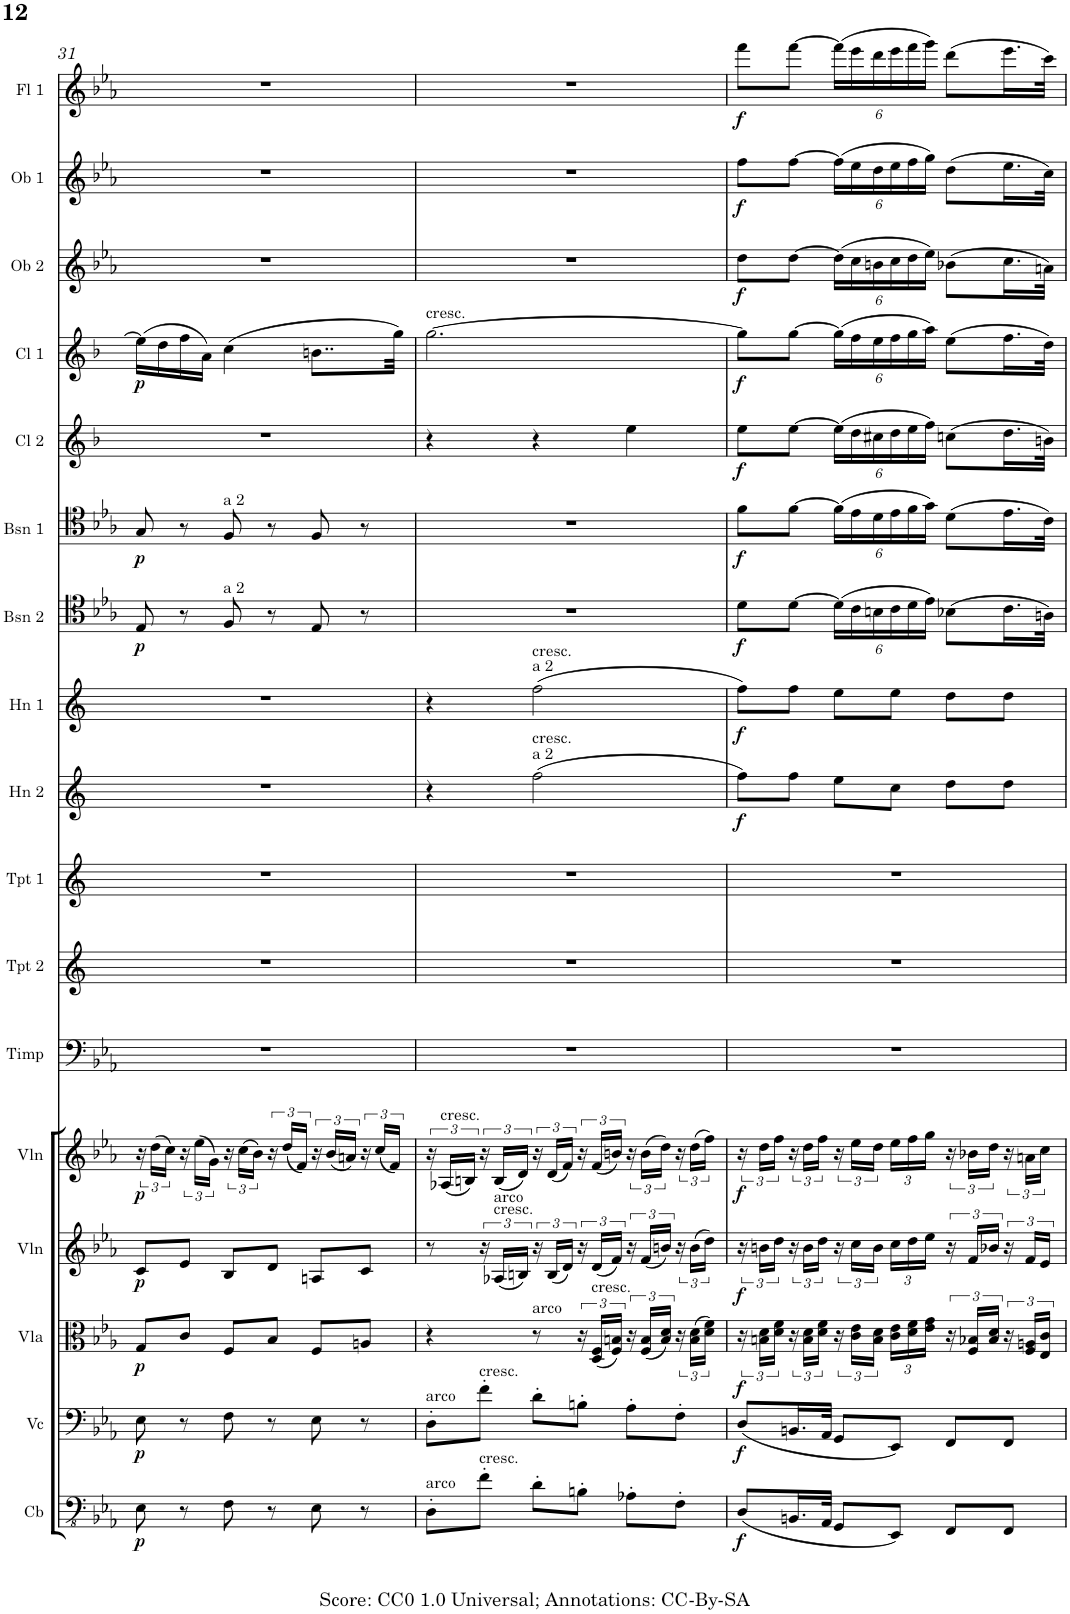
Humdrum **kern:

**kern	**dynam	**kern	**dynam	**kern	**dynam	**kern	**dynam	**kern	**dynam	**kern	**kern	**kern	**kern	**dynam	**kern	**dynam	**kern	**dynam	**kern	**dynam	**kern	**dynam	**kern	**dynam	**kern	**dynam	**kern	**dynam	**kern	**dynam
*part17	*part17	*part16	*part16	*part15	*part15	*part14	*part14	*part13	*part13	*part12	*part11	*part10	*part9	*part9	*part8	*part8	*part7	*part7	*part6	*part6	*part5	*part5	*part4	*part4	*part3	*part3	*part2	*part2	*part1	*part1
*staff17	*staff17	*staff16	*staff16	*staff15	*staff15	*staff14	*staff14	*staff13	*staff13	*staff12	*staff11	*staff10	*staff9	*staff9	*staff8	*staff8	*staff7	*staff7	*staff6	*staff6	*staff5	*staff5	*staff4	*staff4	*staff3	*staff3	*staff2	*staff2	*staff1	*staff1
*I"Contrabass	*	*I"Violoncello	*	*I"Viola	*	*I"Violin	*	*I"Violin	*	*I"Timpani	*I"Eb Trumpet 2	*I"Eb Trumpet 1	*I"Eb Horn 2	*	*I"Eb Horn 1	*	*I"Bassoon 2	*	*I"Bassoon 1	*	*I"Bb Clarinet 2	*	*I"Bb Clarinet 1	*	*I"Oboe 2	*	*I"Oboe 1	*	*I"Flute 1	*
*I'Cb	*	*I'Vc	*	*I'Vla	*	*I'Vln	*	*I'Vln	*	*I'Timp	*I'Tpt 2	*I'Tpt 1	*I'Hn 2	*	*I'Hn 1	*	*I'Bsn 2	*	*I'Bsn 1	*	*I'Cl 2	*	*I'Cl 1	*	*I'Ob 2	*	*I'Ob 1	*	*I'Fl 1	*
!!LO:PB:g=z
*clefFv4	*	*clefF4	*	*clefC3	*	*clefG2	*	*clefG2	*	*clefF4	*clefG2	*clefG2	*clefG2	*	*clefG2	*	*clefC4	*	*clefC4	*	*clefG2	*	*clefG2	*	*clefG2	*	*clefG2	*	*clefG2	*
*	*	*	*	*	*	*	*	*	*	*	*Trd-2c-3	*Trd-2c-3	*Trd5c9	*	*Trd5c9	*	*	*	*	*	*Trd1c2	*	*Trd1c2	*	*	*	*	*	*	*
*k[b-e-a-]	*	*k[b-e-a-]	*	*k[b-e-a-]	*	*k[b-e-a-]	*	*k[b-e-a-]	*	*k[b-e-a-]	*k[]	*k[]	*k[]	*	*k[]	*	*k[b-e-a-]	*	*k[b-e-a-]	*	*k[b-]	*	*k[b-]	*	*k[b-e-a-]	*	*k[b-e-a-]	*	*k[b-e-a-]	*
*M3/4	*	*M3/4	*	*M3/4	*	*M3/4	*	*M3/4	*	*M3/4	*M3/4	*M3/4	*M3/4	*	*M3/4	*	*M3/4	*	*M3/4	*	*M3/4	*	*M3/4	*	*M3/4	*	*M3/4	*	*M3/4	*
=31	=31	=31	=31	=31	=31	=31	=31	=31	=31	=31	=31	=31	=31	=31	=31	=31	=31	=31	=31	=31	=31	=31	=31	=31	=31	=31	=31	=31	=31	=31
!	!LO:DY:b	!	!LO:DY:b	!	!LO:DY:b	!	!LO:DY:b	!	!LO:DY:b	!	!	!	!	!	!	!	!	!LO:DY:b	!	!LO:DY:b	!	!	!	!LO:DY:b	!	!	!	!	!	!
8EE-\	p	8E-\	p	8G/L	p	8c/L	p	24r	p	2.r	2.r	2.r	2.r	.	2.r	.	8E-/	p	8G/	p	2.r	.	(16ee\LL]	p	2.r	.	2.r	.	2.r	.
.	.	.	.	.	.	.	.	(24dd\LL	.	.	.	.	.	.	.	.	.	.	.	.	.	.	.	.	.	.	.	.	.	.
.	.	.	.	.	.	.	.	.	.	.	.	.	.	.	.	.	.	.	.	.	.	.	16dd\	.	.	.	.	.	.	.
.	.	.	.	.	.	.	.	24cc\JJ)	.	.	.	.	.	.	.	.	.	.	.	.	.	.	.	.	.	.	.	.	.	.
8r	.	8r	.	8c/J	.	8e-/J	.	24r	.	.	.	.	.	.	.	.	8r	.	8r	.	.	.	16ff\	.	.	.	.	.	.	.
.	.	.	.	.	.	.	.	(24ee-\LL	.	.	.	.	.	.	.	.	.	.	.	.	.	.	.	.	.	.	.	.	.	.
.	.	.	.	.	.	.	.	.	.	.	.	.	.	.	.	.	.	.	.	.	.	.	16a\JJ)	.	.	.	.	.	.	.
.	.	.	.	.	.	.	.	24g\JJ)	.	.	.	.	.	.	.	.	.	.	.	.	.	.	.	.	.	.	.	.	.	.
!	!	!	!	!	!	!	!	!	!	!	!	!	!	!	!	!	!	!	!LO:TX:a:t=a 2	!	!	!	!	!	!	!	!	!	!	!
!	!	!	!	!	!	!	!	!	!	!	!	!	!	!	!	!	!LO:TX:a:t=a 2	!	!	!	!	!	!	!	!	!	!	!	!	!
8FF\	.	8F\	.	8F/L	.	8B-/L	.	24r	.	.	.	.	.	.	.	.	8F/	.	8F/	.	.	.	(4cc\	.	.	.	.	.	.	.
.	.	.	.	.	.	.	.	(24cc\LL	.	.	.	.	.	.	.	.	.	.	.	.	.	.	.	.	.	.	.	.	.	.
.	.	.	.	.	.	.	.	24b-\JJ)	.	.	.	.	.	.	.	.	.	.	.	.	.	.	.	.	.	.	.	.	.	.
8r	.	8r	.	8B-/J	.	8d/J	.	24r	.	.	.	.	.	.	.	.	8r	.	8r	.	.	.	.	.	.	.	.	.	.	.
.	.	.	.	.	.	.	.	(24dd/LL	.	.	.	.	.	.	.	.	.	.	.	.	.	.	.	.	.	.	.	.	.	.
.	.	.	.	.	.	.	.	24f/JJ)	.	.	.	.	.	.	.	.	.	.	.	.	.	.	.	.	.	.	.	.	.	.
8EE-\	.	8E-\	.	8F/L	.	8An/L	.	24r	.	.	.	.	.	.	.	.	8E-/	.	8F/	.	.	.	8..bn\L	.	.	.	.	.	.	.
.	.	.	.	.	.	.	.	(24b-/LL	.	.	.	.	.	.	.	.	.	.	.	.	.	.	.	.	.	.	.	.	.	.
.	.	.	.	.	.	.	.	24an/JJ)	.	.	.	.	.	.	.	.	.	.	.	.	.	.	.	.	.	.	.	.	.	.
8r	.	8r	.	8An/J	.	8c/J	.	24r	.	.	.	.	.	.	.	.	8r	.	8r	.	.	.	.	.	.	.	.	.	.	.
.	.	.	.	.	.	.	.	(24cc/LL	.	.	.	.	.	.	.	.	.	.	.	.	.	.	.	.	.	.	.	.	.	.
.	.	.	.	.	.	.	.	24f/JJ)	.	.	.	.	.	.	.	.	.	.	.	.	.	.	.	.	.	.	.	.	.	.
.	.	.	.	.	.	.	.	.	.	.	.	.	.	.	.	.	.	.	.	.	.	.	32gg\Jkk)	.	.	.	.	.	.	.
=32	=32	=32	=32	=32	=32	=32	=32	=32	=32	=32	=32	=32	=32	=32	=32	=32	=32	=32	=32	=32	=32	=32	=32	=32	=32	=32	=32	=32	=32	=32
!	!	!	!	!	!	!	!	!	!	!	!	!	!	!	!	!	!	!	!	!	!	!	!LO:TX:a:t=cresc.	!	!	!	!	!	!	!
!	!	!LO:TX:a:t=arco	!	!	!	!	!	!	!	!	!	!	!	!	!	!	!	!	!	!	!	!	!	!	!	!	!	!	!	!
!LO:TX:a:t=arco	!	!	!	!	!	!	!	!	!	!	!	!	!	!	!	!	!	!	!	!	!	!	!	!	!	!	!	!	!	!
8DD'\L	.	8D'\L	.	4r	.	8r	.	24r	.	2.r	2.r	2.r	4r	.	4r	.	2.r	.	2.r	.	4r	.	[2.gg\	.	2.r	.	2.r	.	2.r	.
!	!	!	!	!	!	!	!	!LO:TX:a:t=cresc.	!	!	!	!	!	!	!	!	!	!	!	!	!	!	!	!	!	!	!	!	!	!
.	.	.	.	.	.	.	.	(24A-X/LL	.	.	.	.	.	.	.	.	.	.	.	.	.	.	.	.	.	.	.	.	.	.
.	.	.	.	.	.	.	.	24Bn/JJ)	.	.	.	.	.	.	.	.	.	.	.	.	.	.	.	.	.	.	.	.	.	.
!	!	!LO:TX:a:t=cresc.	!	!	!	!	!	!	!	!	!	!	!	!	!	!	!	!	!	!	!	!	!	!	!	!	!	!	!	!
!LO:TX:a:t=cresc.	!	!	!	!	!	!	!	!	!	!	!	!	!	!	!	!	!	!	!	!	!	!	!	!	!	!	!	!	!	!
8F'\J	.	8f'\J	.	.	.	24r	.	24r	.	.	.	.	.	.	.	.	.	.	.	.	.	.	.	.	.	.	.	.	.	.
!	!	!	!	!	!	!LO:TX:a:t=cresc.	!	!	!	!	!	!	!	!	!	!	!	!	!	!	!	!	!	!	!	!	!	!	!	!
!	!	!	!	!	!	!LO:TX:a:t=arco	!	!	!	!	!	!	!	!	!	!	!	!	!	!	!	!	!	!	!	!	!	!	!	!
.	.	.	.	.	.	(24A-X/LL	.	(24B/LL	.	.	.	.	.	.	.	.	.	.	.	.	.	.	.	.	.	.	.	.	.	.
.	.	.	.	.	.	24Bn/JJ)	.	24d/JJ)	.	.	.	.	.	.	.	.	.	.	.	.	.	.	.	.	.	.	.	.	.	.
!	!	!	!	!	!	!	!	!	!	!	!	!	!	!	!LO:TX:a:t=a 2	!	!	!	!	!	!	!	!	!	!	!	!	!	!	!
!	!	!	!	!	!	!	!	!	!	!	!	!	!	!	!LO:TX:a:t=cresc.	!	!	!	!	!	!	!	!	!	!	!	!	!	!	!
!	!	!	!	!	!	!	!	!	!	!	!	!	!LO:TX:a:t=a 2	!	!	!	!	!	!	!	!	!	!	!	!	!	!	!	!	!
!	!	!	!	!	!	!	!	!	!	!	!	!	!LO:TX:a:t=cresc.	!	!	!	!	!	!	!	!	!	!	!	!	!	!	!	!	!
!	!	!	!	!LO:TX:a:t=arco	!	!	!	!	!	!	!	!	!	!	!	!	!	!	!	!	!	!	!	!	!	!	!	!	!	!
8D'\L	.	8d'\L	.	8r	.	24r	.	24r	.	.	.	.	(2ff\	.	(2ff\	.	.	.	.	.	4r	.	.	.	.	.	.	.	.	.
.	.	.	.	.	.	(24B/LL	.	(24d/LL	.	.	.	.	.	.	.	.	.	.	.	.	.	.	.	.	.	.	.	.	.	.
.	.	.	.	.	.	24d/JJ)	.	24f/JJ)	.	.	.	.	.	.	.	.	.	.	.	.	.	.	.	.	.	.	.	.	.	.
8BBn'\J	.	8Bn'\J	.	24r	.	24r	.	24r	.	.	.	.	.	.	.	.	.	.	.	.	.	.	.	.	.	.	.	.	.	.
!	!	!	!	!LO:TX:a:t=cresc.	!	!	!	!	!	!	!	!	!	!	!	!	!	!	!	!	!	!	!	!	!	!	!	!	!	!
.	.	.	.	(24D/ 24F/LL	.	(24d/LL	.	(24f/LL	.	.	.	.	.	.	.	.	.	.	.	.	.	.	.	.	.	.	.	.	.	.
.	.	.	.	24F/ 24Bn/JJ)	.	24f/JJ)	.	24bn/JJ)	.	.	.	.	.	.	.	.	.	.	.	.	.	.	.	.	.	.	.	.	.	.
8AA-X'\L	.	8A-'\L	.	24r	.	24r	.	24r	.	.	.	.	.	.	.	.	.	.	.	.	4ee\	.	.	.	.	.	.	.	.	.
.	.	.	.	(24F/ 24B/LL	.	(24f/LL	.	(24b\LL	.	.	.	.	.	.	.	.	.	.	.	.	.	.	.	.	.	.	.	.	.	.
.	.	.	.	24B/ 24d/JJ)	.	24bn/JJ)	.	24dd\JJ)	.	.	.	.	.	.	.	.	.	.	.	.	.	.	.	.	.	.	.	.	.	.
8FF'\J	.	8F'\J	.	24r	.	24r	.	24r	.	.	.	.	.	.	.	.	.	.	.	.	.	.	.	.	.	.	.	.	.	.
.	.	.	.	(24B\ 24d\LL	.	(24b\LL	.	(24dd\LL	.	.	.	.	.	.	.	.	.	.	.	.	.	.	.	.	.	.	.	.	.	.
.	.	.	.	24d\ 24f\JJ)	.	24dd\JJ)	.	24ff\JJ)	.	.	.	.	.	.	.	.	.	.	.	.	.	.	.	.	.	.	.	.	.	.
=33	=33	=33	=33	=33	=33	=33	=33	=33	=33	=33	=33	=33	=33	=33	=33	=33	=33	=33	=33	=33	=33	=33	=33	=33	=33	=33	=33	=33	=33	=33
!	!LO:DY:b	!	!LO:DY:b	!	!LO:DY:b	!	!LO:DY:b	!	!LO:DY:b	!	!	!	!	!LO:DY:b	!	!LO:DY:b	!	!LO:DY:b	!	!LO:DY:b	!	!LO:DY:b	!	!LO:DY:b	!	!LO:DY:b	!	!LO:DY:b	!	!LO:DY:b
(8DD/L	f	(8D/L	f	24r	f	24r	f	24r	f	2.r	2.r	2.r	8ff\L)	f	8ff\L)	f	8d\L	f	8f\L	f	8ee\L	f	8gg\L]	f	8dd\L	f	8ff\L	f	8fff\L	f
.	.	.	.	24Bn\ 24d\LL	.	24bn\LL	.	24dd\LL	.	.	.	.	.	.	.	.	.	.	.	.	.	.	.	.	.	.	.	.	.	.
.	.	.	.	24d\ 24f\JJ	.	24dd\JJ	.	24ff\JJ	.	.	.	.	.	.	.	.	.	.	.	.	.	.	.	.	.	.	.	.	.	.
16.BBBn/L	.	16.BBn/L	.	24r	.	24r	.	24r	.	.	.	.	8ff\J	.	8ff\J	.	[8d\J	.	[8f\J	.	[8ee\J	.	[8gg\J	.	[8dd\J	.	[8ff\J	.	[8fff\J	.
.	.	.	.	24B\ 24d\LL	.	24b\LL	.	24dd\LL	.	.	.	.	.	.	.	.	.	.	.	.	.	.	.	.	.	.	.	.	.	.
.	.	.	.	24d\ 24f\JJ	.	24dd\JJ	.	24ff\JJ	.	.	.	.	.	.	.	.	.	.	.	.	.	.	.	.	.	.	.	.	.	.
32AAA-/JJk	.	32AA-/JJk	.	.	.	.	.	.	.	.	.	.	.	.	.	.	.	.	.	.	.	.	.	.	.	.	.	.	.	.
*	*	*	*	*	*	*	*	*	*	*	*	*	*	*	*	*	*Xbrackettup	*	*Xbrackettup	*	*Xbrackettup	*	*Xbrackettup	*	*Xbrackettup	*	*Xbrackettup	*	*Xbrackettup	*
8GGG/L	.	8GG/L	.	24r	.	24r	.	24r	.	.	.	.	8ee\L	.	8ee\L	.	(24d\LL]	.	(24f\LL]	.	(24ee\LL]	.	(24gg\LL]	.	(24dd\LL]	.	(24ff\LL]	.	(24fff\LL]	.
.	.	.	.	24c\ 24e-\LL	.	24cc\LL	.	24ee-\LL	.	.	.	.	.	.	.	.	24c\	.	24e-\	.	24dd\	.	24ff\	.	24cc\	.	24ee-\	.	24eee-\	.
.	.	.	.	24B\ 24d\JJ	.	24b\JJ	.	24dd\JJ	.	.	.	.	.	.	.	.	24Bn\	.	24d\	.	24cc#X\	.	24ee\	.	24bn\	.	24dd\	.	24ddd\	.
*	*	*	*	*Xbrackettup	*	*Xbrackettup	*	*Xbrackettup	*	*	*	*	*	*	*	*	*	*	*	*	*	*	*	*	*	*	*	*	*	*
8EEE-/J)	.	8EE-/J)	.	24c\ 24e-\LL	.	24cc\LL	.	24ee-\LL	.	.	.	.	8cc\J	.	8ee\J	.	24c\	.	24e-\	.	24dd\	.	24ff\	.	24cc\	.	24ee-\	.	24eee-\	.
.	.	.	.	24d\ 24f\	.	24dd\	.	24ff\	.	.	.	.	.	.	.	.	24d\	.	24f\	.	24ee\	.	24gg\	.	24dd\	.	24ff\	.	24fff\	.
.	.	.	.	24e-\ 24g\JJ	.	24ee-\JJ	.	24gg\JJ	.	.	.	.	.	.	.	.	24e-\JJ)	.	24g\JJ)	.	24ff\JJ)	.	24aa\JJ)	.	24ee-\JJ)	.	24gg\JJ)	.	24ggg\JJ)	.
*	*	*	*	*brackettup	*	*brackettup	*	*brackettup	*	*	*	*	*	*	*	*	*	*	*	*	*	*	*	*	*	*	*	*	*	*
8FFF/L	.	8FF/L	.	24r	.	24r	.	24r	.	.	.	.	8dd\L	.	8dd\L	.	(8B-X\L	.	(8d\L	.	(8ccn\L	.	(8ee\L	.	(8b-X\L	.	(8dd\L	.	(8ddd\L	.
.	.	.	.	24F/ 24B-X/LL	.	24f/LL	.	24b-X\LL	.	.	.	.	.	.	.	.	.	.	.	.	.	.	.	.	.	.	.	.	.	.
.	.	.	.	24B-/ 24d/JJ	.	24b-X/JJ	.	24dd\JJ	.	.	.	.	.	.	.	.	.	.	.	.	.	.	.	.	.	.	.	.	.	.
8FFF/J	.	8FF/J	.	24r	.	24r	.	24r	.	.	.	.	8dd\J	.	8dd\J	.	16.c\L	.	16.e-\L	.	16.dd\L	.	16.ff\L	.	16.cc\L	.	16.ee-\L	.	16.eee-\L	.
.	.	.	.	24F/ 24An/LL	.	24f/LL	.	24an\LL	.	.	.	.	.	.	.	.	.	.	.	.	.	.	.	.	.	.	.	.	.	.
.	.	.	.	24E-/ 24c/JJ	.	24e-/JJ	.	24cc\JJ	.	.	.	.	.	.	.	.	.	.	.	.	.	.	.	.	.	.	.	.	.	.
.	.	.	.	.	.	.	.	.	.	.	.	.	.	.	.	.	32An\JJk)	.	32c\JJk)	.	32bn\JJk)	.	32dd\JJk)	.	32an\JJk)	.	32cc\JJk)	.	32ccc\JJk)	.
=	=	=	=	=	=	=	=	=	=	=	=	=	=	=	=	=	=	=	=	=	=	=	=	=	=	=	=	=	=	=
*-	*-	*-	*-	*-	*-	*-	*-	*-	*-	*-	*-	*-	*-	*-	*-	*-	*-	*-	*-	*-	*-	*-	*-	*-	*-	*-	*-	*-	*-	*-
